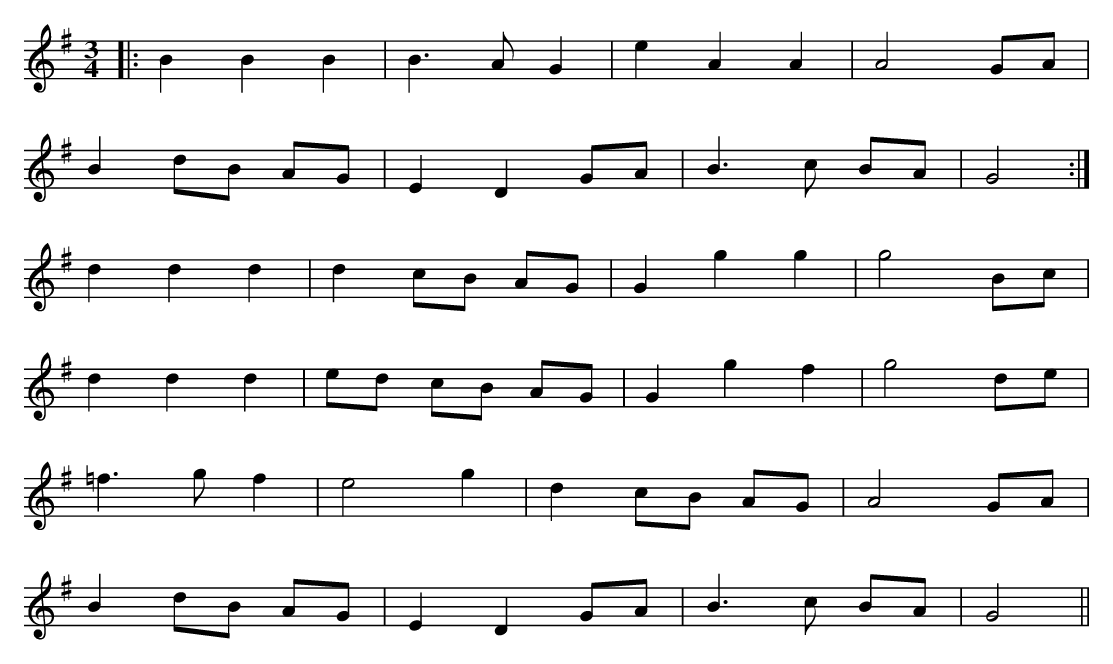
X:1
M:3/4
K:G
|:B2 B2 B2|B3 A G2|e2 A2 A2|A4 GA|
B2 dB AG|E2 D2 GA|B3 c BA|G4:|
d2 d2 d2|d2 cB AG|G2 g2 g2|g4 Bc|
d2 d2 d2|ed cB AG|G2 g2 f2|g4 de|
=f3 g f2|e4 g2|d2 cB AG|A4 GA|
B2 dB AG|E2 D2 GA|B3 c BA|G4||
